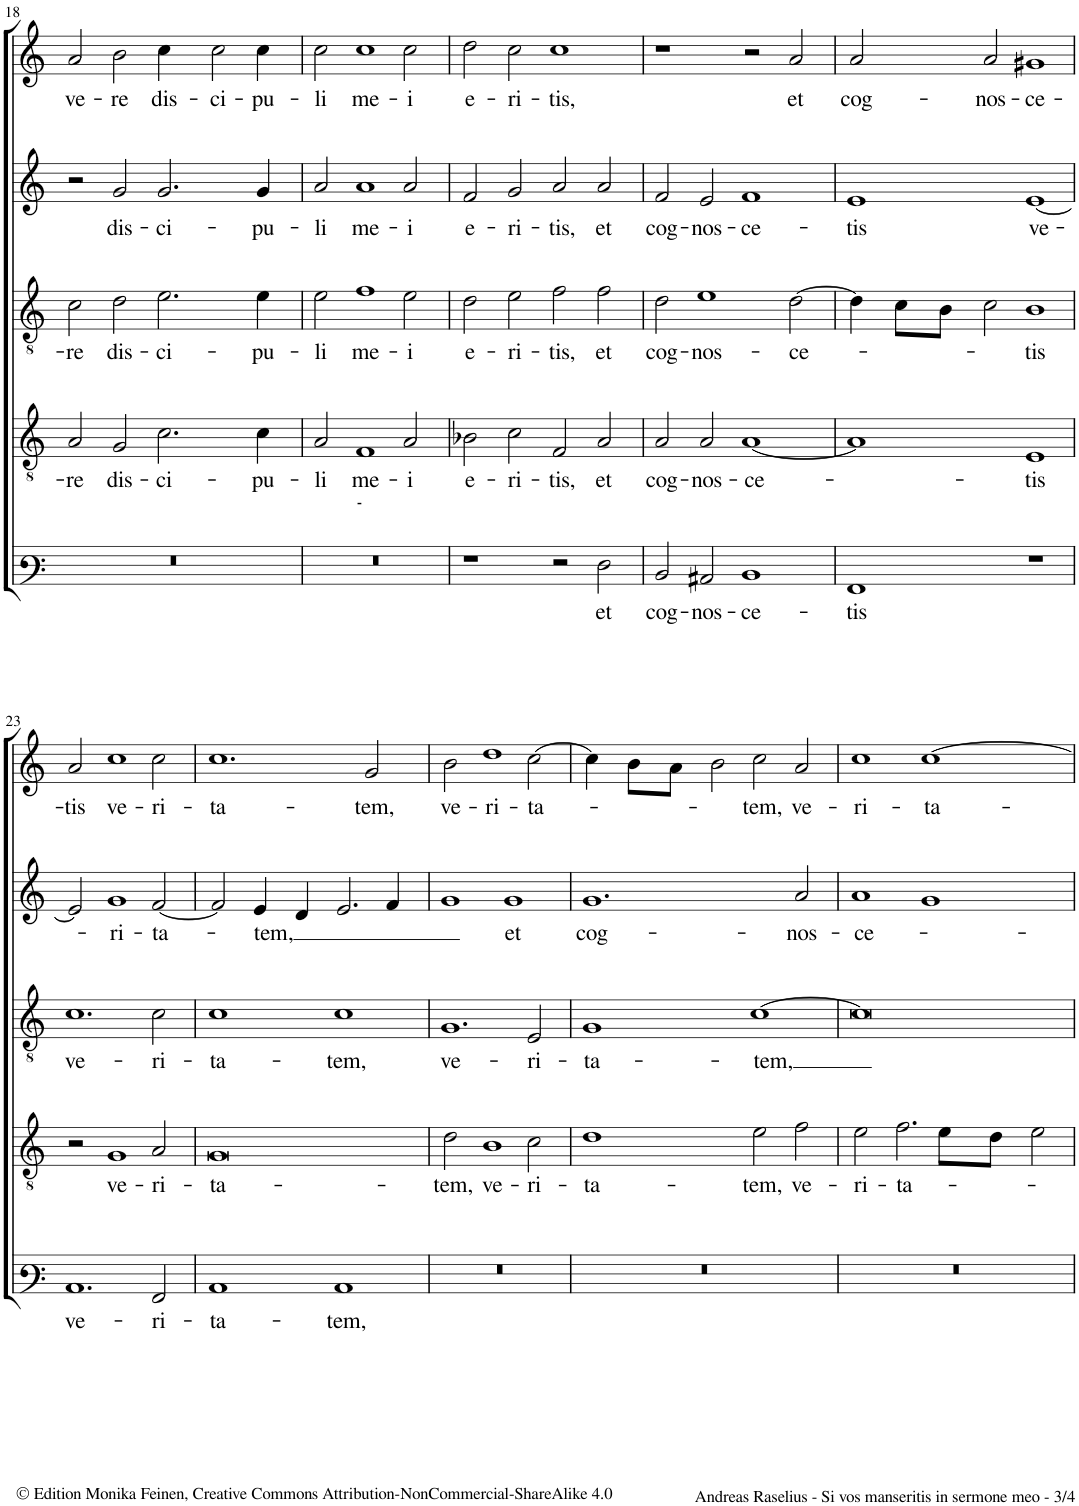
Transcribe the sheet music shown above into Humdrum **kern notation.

**kern	**text	**kern	**text	**kern	**text	**kern	**text	**kern	**text
*part5	*part5	*part4	*part4	*part3	*part3	*part2	*part2	*part1	*part1
*staff5	*staff5	*staff4	*staff4	*staff3	*staff3	*staff2	*staff2	*staff1	*staff1
*I"Bassus	*	*I"Quintus	*	*I"Tenor	*	*I"Altus	*	*I"Cantus	*
!!LO:PB:g=z
*clefF3	*	*clefGv2	*	*clefGv2	*	*clefG2	*	*clefG2	*
*k[]	*	*k[]	*	*k[]	*	*k[]	*	*k[]	*
*M4/2	*	*M4/2	*	*M4/2	*	*M4/2	*	*M4/2	*
*met(c|)	*	*met(c|)	*	*met(c|)	*	*met(c|)	*	*met(c|)	*
=18	=18	=18	=18	=18	=18	=18	=18	=18	=18
!	!	!	!LO:LY:b	!	!LO:LY:b	!	!	!	!LO:LY:b
0r	.	2A/	-re	2c\	-re	2r	.	2a/	ve-
!	!	!	!LO:LY:b	!	!LO:LY:b	!	!LO:LY:b	!	!LO:LY:b
.	.	2G/	dis-	2d\	dis-	2g/	dis-	2b\	-re
!	!	!	!LO:LY:b	!	!LO:LY:b	!	!LO:LY:b	!	!LO:LY:b
.	.	2.c\	-ci-	2.e\	-ci-	2.g/	-ci-	4cc\	dis-
!	!	!	!	!	!	!	!	!	!LO:LY:b
.	.	.	.	.	.	.	.	2cc\	-ci-
!	!	!	!LO:LY:b	!	!LO:LY:b	!	!LO:LY:b	!	!LO:LY:b
.	.	4c\	-pu-	4e\	-pu-	4g/	-pu-	4cc\	-pu-
=19	=19	=19	=19	=19	=19	=19	=19	=19	=19
!	!	!	!LO:LY:b	!	!LO:LY:b	!	!LO:LY:b	!	!LO:LY:b
0r	.	2A/	li	2e\	li	2a/	li	2cc\	li
!	!	!	!LO:LY:b	!	!LO:LY:b	!	!LO:LY:b	!	!LO:LY:b
.	.	1F	me-	1f	me-	1a	me-	1cc	me-
!	!	!	!LO:LY:b	!	!LO:LY:b	!	!LO:LY:b	!	!LO:LY:b
.	.	2A/	-i	2e\	-i	2a/	-i	2cc\	-i
=20	=20	=20	=20	=20	=20	=20	=20	=20	=20
!	!	!	!LO:LY:b	!	!LO:LY:b	!	!LO:LY:b	!	!LO:LY:b
1r	.	2B-X\	e-	2d\	e-	2f/	e-	2dd\	e-
!	!	!	!LO:LY:b	!	!LO:LY:b	!	!LO:LY:b	!	!LO:LY:b
.	.	2c\	-ri-	2e\	-ri-	2g/	-ri-	2cc\	-ri-
!	!	!	!LO:LY:b	!	!LO:LY:b	!	!LO:LY:b	!	!LO:LY:b
2r	.	2F/	-tis,	2f\	-tis,	2a/	-tis,	1cc	-tis,
!	!LO:LY:b	!	!LO:LY:b	!	!LO:LY:b	!	!LO:LY:b	!	!
2F\	et	2A/	et	2f\	et	2a/	et	.	.
=21	=21	=21	=21	=21	=21	=21	=21	=21	=21
!	!LO:LY:b	!	!LO:LY:b	!	!LO:LY:b	!	!LO:LY:b	!	!
2D/	cog-	2A/	cog-	2d\	cog-	2f/	cog-	1r	.
!	!LO:LY:b	!	!LO:LY:b	!	!LO:LY:b	!	!LO:LY:b	!	!
2C#X/	-nos-	2A/	-nos-	1e	-nos-	2e/	-nos-	.	.
!	!LO:LY:b	!	!LO:LY:b	!	!	!	!LO:LY:b	!	!
1D	-ce-	[1A	-ce-	.	.	1f	-ce-	2r	.
!	!	!	!	!	!LO:LY:b	!	!	!	!LO:LY:b
.	.	.	.	[2d\	-ce-	.	.	2a/	et
=22	=22	=22	=22	=22	=22	=22	=22	=22	=22
!	!LO:LY:b	!	!	!	!	!	!LO:LY:b	!	!LO:LY:b
1AA	-tis	1A]	.	4d\]	.	1e	-tis	2a/	cog-
.	.	.	.	8c\L	.	.	.	.	.
.	.	.	.	8B\J	.	.	.	.	.
!	!	!	!	!	!	!	!	!	!LO:LY:b
.	.	.	.	2c\	.	.	.	2a/	-nos-
!	!	!	!LO:LY:b	!	!LO:LY:b	!	!LO:LY:b	!	!LO:LY:b
1r	.	1E	-tis	1B	-tis	[1e	ve-	1g#X	-ce-
!!LO:LB:g=z
=23	=23	=23	=23	=23	=23	=23	=23	=23	=23
!	!LO:LY:b	!	!	!	!LO:LY:b	!	!	!	!LO:LY:b
1.C	ve-	2r	.	1.c	ve-	2e/]	.	2a/	-tis
!	!	!	!LO:LY:b	!	!	!	!LO:LY:b	!	!LO:LY:b
.	.	1G	ve-	.	.	1g	-ri-	1cc	ve-
!	!LO:LY:b	!	!LO:LY:b	!	!LO:LY:b	!	!LO:LY:b	!	!LO:LY:b
2AA/	-ri-	2A/	-ri-	2c\	-ri-	[2f/	-ta-	2cc\	-ri-
=24	=24	=24	=24	=24	=24	=24	=24	=24	=24
!	!LO:LY:b	!	!LO:LY:b	!	!LO:LY:b	!	!	!	!LO:LY:b
1C	-ta-	0G	-ta-	1c	-ta-	2f/]	.	1.cc	-ta-
!	!	!	!	!	!	!	!LO:LY:b	!	!
.	.	.	.	.	.	4e/	-tem,	.	.
.	.	.	.	.	.	4d/	.	.	.
!	!LO:LY:b	!	!	!	!LO:LY:b	!	!	!	!
1C	-tem,	.	.	1c	-tem,	2.e/	.	.	.
!	!	!	!	!	!	!	!	!	!LO:LY:b
.	.	.	.	.	.	.	.	2g/	-tem,
.	.	.	.	.	.	4f/	.	.	.
=25	=25	=25	=25	=25	=25	=25	=25	=25	=25
!	!	!	!LO:LY:b	!	!LO:LY:b	!	!	!	!LO:LY:b
0r	.	2d\	tem,	1.G	ve-	1g	.	2b\	ve-
!	!	!	!LO:LY:b	!	!	!	!	!	!LO:LY:b
.	.	1B	ve-	.	.	.	.	1dd	-ri-
!	!	!	!	!	!	!	!LO:LY:b	!	!
.	.	.	.	.	.	1g	et	.	.
!	!	!	!LO:LY:b	!	!LO:LY:b	!	!	!	!LO:LY:b
.	.	2c\	-ri-	2E/	-ri-	.	.	[2cc\	-ta-
=26	=26	=26	=26	=26	=26	=26	=26	=26	=26
!	!	!	!LO:LY:b	!	!LO:LY:b	!	!LO:LY:b	!	!
0r	.	1d	-ta-	1G	-ta-	1.g	cog-	4cc\]	.
.	.	.	.	.	.	.	.	8b\L	.
.	.	.	.	.	.	.	.	8a\J	.
.	.	.	.	.	.	.	.	2b\	.
!	!	!	!LO:LY:b	!	!LO:LY:b	!	!	!	!LO:LY:b
.	.	2e\	-tem,	[1c	-tem,	.	.	2cc\	-tem,
!	!	!	!LO:LY:b	!	!	!	!LO:LY:b	!	!LO:LY:b
.	.	2f\	ve-	.	.	2a/	-nos-	2a/	ve-
=27	=27	=27	=27	=27	=27	=27	=27	=27	=27
!	!	!	!LO:LY:b	!	!	!	!LO:LY:b	!	!LO:LY:b
0r	.	2e\	-ri-	0c]	.	1a	-ce-	1cc	-ri-
!	!	!	!LO:LY:b	!	!	!	!	!	!
.	.	2.f\	-ta-	.	.	.	.	.	.
!	!	!	!	!	!	!	!	!	!LO:LY:b
.	.	.	.	.	.	1g	.	[1cc	-ta-
.	.	8e\L	.	.	.	.	.	.	.
.	.	8d\J	.	.	.	.	.	.	.
.	.	2e\	.	.	.	.	.	.	.
=	=	=	=	=	=	=	=	=	=
*-	*-	*-	*-	*-	*-	*-	*-	*-	*-
